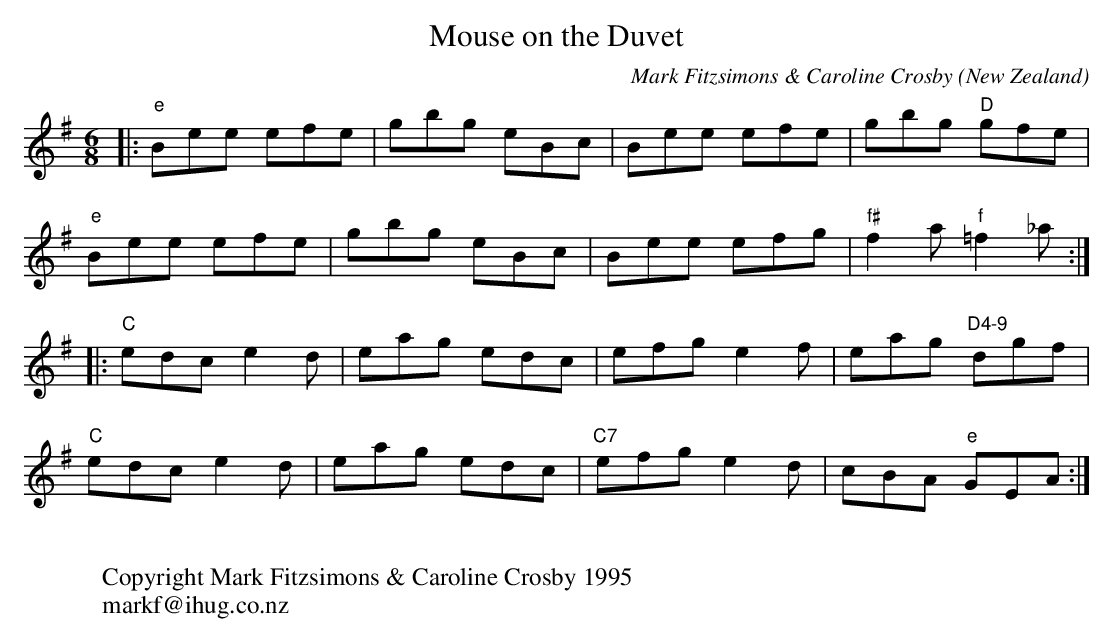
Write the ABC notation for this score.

X:1
T:Mouse on the Duvet
O:New Zealand
M:6/8
C:Mark Fitzsimons & Caroline Crosby
K:Emin
|:"e" Bee efe|gbg eBc|Bee efe|gbg "D" gfe|
"e" Bee efe|gbg eBc|Bee efg|"f#" f2a "f" =f2_a:|
|:"C" edc e2d|eag edc|efg e2f|eag "D4-9" dgf|
"C" edc e2d|eag edc|"C7" efg e2d| cBA "e" GEA:|
W:
W:Copyright Mark Fitzsimons & Caroline Crosby 1995
W:markf@ihug.co.nz
